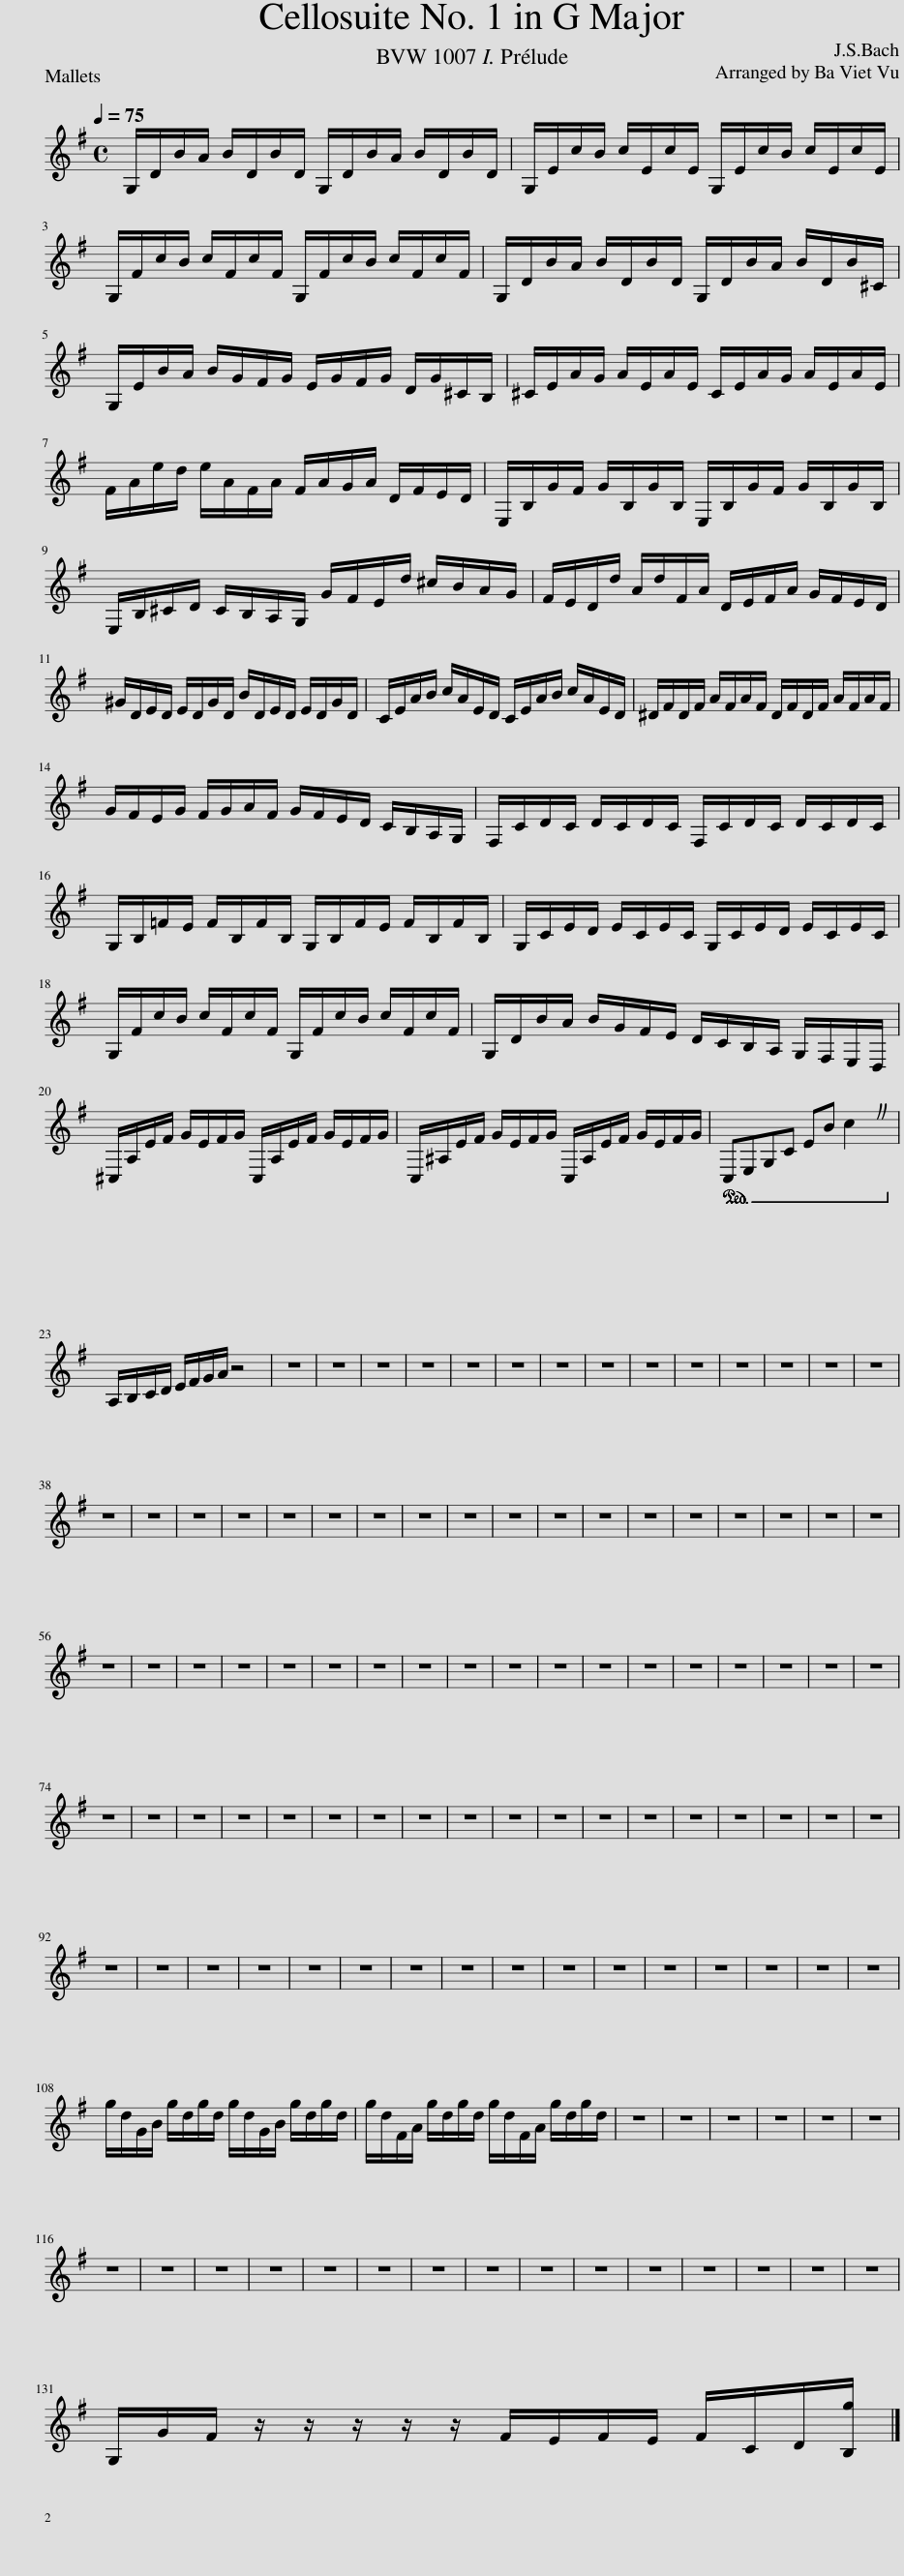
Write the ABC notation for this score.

X:1
L:1/8
Q:1/4=75
M:4/4
I:linebreak $
K:G
V:1 treble
V:1
 G,/D/B/A/ B/D/B/D/ G,/D/B/A/ B/D/B/D/ | G,/E/c/B/ c/E/c/E/ G,/E/c/B/ c/E/c/E/ |$ G,/F/c/B/ c/F/c/F/ G,/F/c/B/ c/F/c/F/ | G,/D/B/A/ B/D/B/D/ G,/D/B/A/ B/D/B/^C/ |$ G,/E/B/A/ B/G/F/G/ E/G/F/G/ D/G/^C/B,/ | %5
 ^C/E/A/G/ A/E/A/E/ C/E/A/G/ A/E/A/E/ |$ F/A/e/d/ e/A/F/A/ F/A/G/A/ D/F/E/D/ | E,/B,/G/F/ G/B,/G/B,/ E,/B,/G/F/ G/B,/G/B,/ |$ E,/B,/^C/D/ C/B,/A,/G,/ G/F/E/d/ ^c/B/A/G/ | F/E/D/d/ A/d/F/A/ D/E/F/A/ G/F/E/D/ |$ %10
 ^G/D/E/D/ E/D/G/D/ B/D/E/D/ E/D/G/D/ | C/E/A/B/ c/A/E/D/ C/E/A/B/ c/A/E/D/ | ^D/F/D/F/ A/F/A/F/ D/F/D/F/ A/F/A/F/ |$ G/F/E/G/ F/G/A/F/ G/F/E/D/ C/B,/A,/G,/ | F,/C/D/C/ D/C/D/C/ F,/C/D/C/ D/C/D/C/ |$ %15
 G,/B,/=F/E/ F/B,/F/B,/ G,/B,/F/E/ F/B,/F/B,/ | G,/C/E/D/ E/C/E/C/ G,/C/E/D/ E/C/E/C/ |$ G,/F/c/B/ c/F/c/F/ G,/F/c/B/ c/F/c/F/ | G,/D/B/A/ B/G/F/E/ D/C/B,/A,/ G,/F,/E,/D,/ |$ ^C,/A,/E/F/ G/E/F/G/ C,/A,/E/F/ G/E/F/G/ | %20
 C,/^A,/E/F/ G/E/F/G/ C,/A,/E/F/ G/E/F/G/ |!ped! C,E,G,C EB c2!ped-up! |$ A,/B,/C/D/ E/F/G/A/ z4 | z8 | z8 | %25
 z8 | z8 | z8 | z8 | z8 | %30
 z8 | z8 | z8 | z8 | z8 | %35
 z8 | z8 |$ z8 | z8 | z8 | %40
 z8 | z8 | z8 | z8 | z8 | %45
 z8 | z8 | z8 | z8 | z8 | %50
 z8 | z8 | z8 | z8 | z8 |$ %55
 z8 | z8 | z8 | z8 | z8 | %60
 z8 | z8 | z8 | z8 | z8 | %65
 z8 | z8 | z8 | z8 | z8 | %70
 z8 | z8 | z8 |$ z8 | z8 | %75
 z8 | z8 | z8 | z8 | z8 | %80
 z8 | z8 | z8 | z8 | z8 | %85
 z8 | z8 | z8 | z8 | z8 | %90
 z8 |$ z8 | z8 | z8 | z8 | %95
 z8 | z8 | z8 | z8 | z8 | %100
 z8 | z8 | z8 | z8 | z8 | %105
 z8 | z8 |$ g/d/G/B/ g/d/g/d/ g/d/G/B/ g/d/g/d/ | g/d/F/A/ g/d/g/d/ g/d/F/A/ g/d/g/d/ | z8 | %110
 z8 | z8 | z8 | z8 | z8 |$ %115
 z8 | z8 | z8 | z8 | z8 | %120
 z8 | z8 | z8 | z8 | z8 | %125
 z8 | z8 | z8 | z8 | z8 |$ %130
 G,/G/F/ z/ z/ z/ z/ z/ F/E/F/E/ F/C/D/[B,g]/ |] %131
